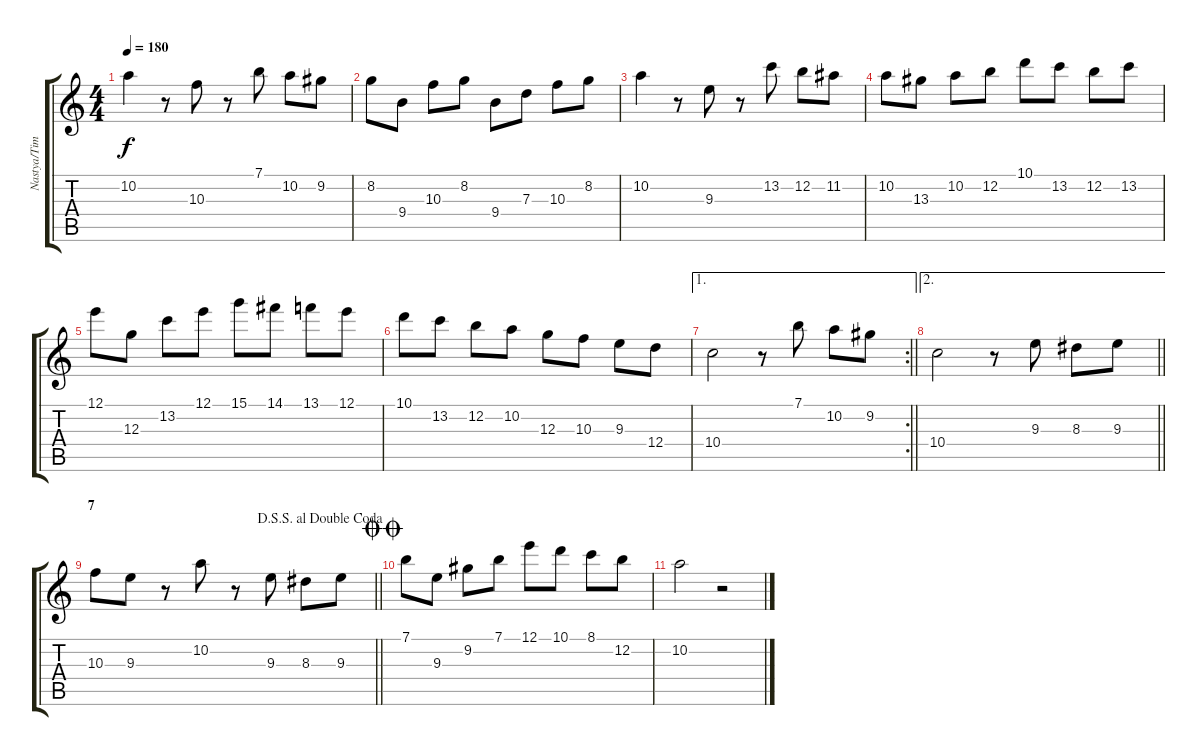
\track ("Nastya/Timofey" "Nastya/Tim") {solo instrument acousticguitarsteel}
\staff {score tabs}
\tuning (E4 B3 G3 D3 A2 E2) {hide}
\ts (4 4)
\tempo 180
\clef g2
\ks c
10.2.4{dy f} r.8 10.3.8 r.8 7.1.8 10.2.8 9.2.8 |
8.2.8 9.4.8 10.3.8 8.2.8 9.4.8 7.3.8 10.3.8 8.2.8 |
10.2.4 r.8 9.3.8 r.8 13.2.8 12.2.8 11.2.8 |
10.2.8 13.3.8 10.2.8 12.2.8 10.1.8 13.2.8 12.2.8 13.2.8 |
12.1.8 12.3.8 13.2.8 12.1.8 15.1.8 14.1.8 13.1.8 12.1.8 |
10.1.8 13.2.8 12.2.8 10.2.8 12.3.8 10.3.8 9.3.8 12.4.8 |
\ae 1
\rc 2
\barLineRight lightlight
10.4.2 r.8 7.1.8 10.2.8 9.2.8 |
\ae 2
\barLineRight lightlight
10.4.2 r.8 9.3.8 8.3.8 9.3.8 |
\section ("" "7")
\jump dalsegnosegnoaldoublecoda
\barLineRight lightlight
10.3.8 9.3.8 r.8 10.2.8 r.8 9.3.8 8.3.8 9.3.8 |
\jump doublecoda
7.1.8 9.3.8 9.2.8 7.1.8 12.1.8 10.1.8 8.1.8 12.2.8 |
10.2.2 r.2
